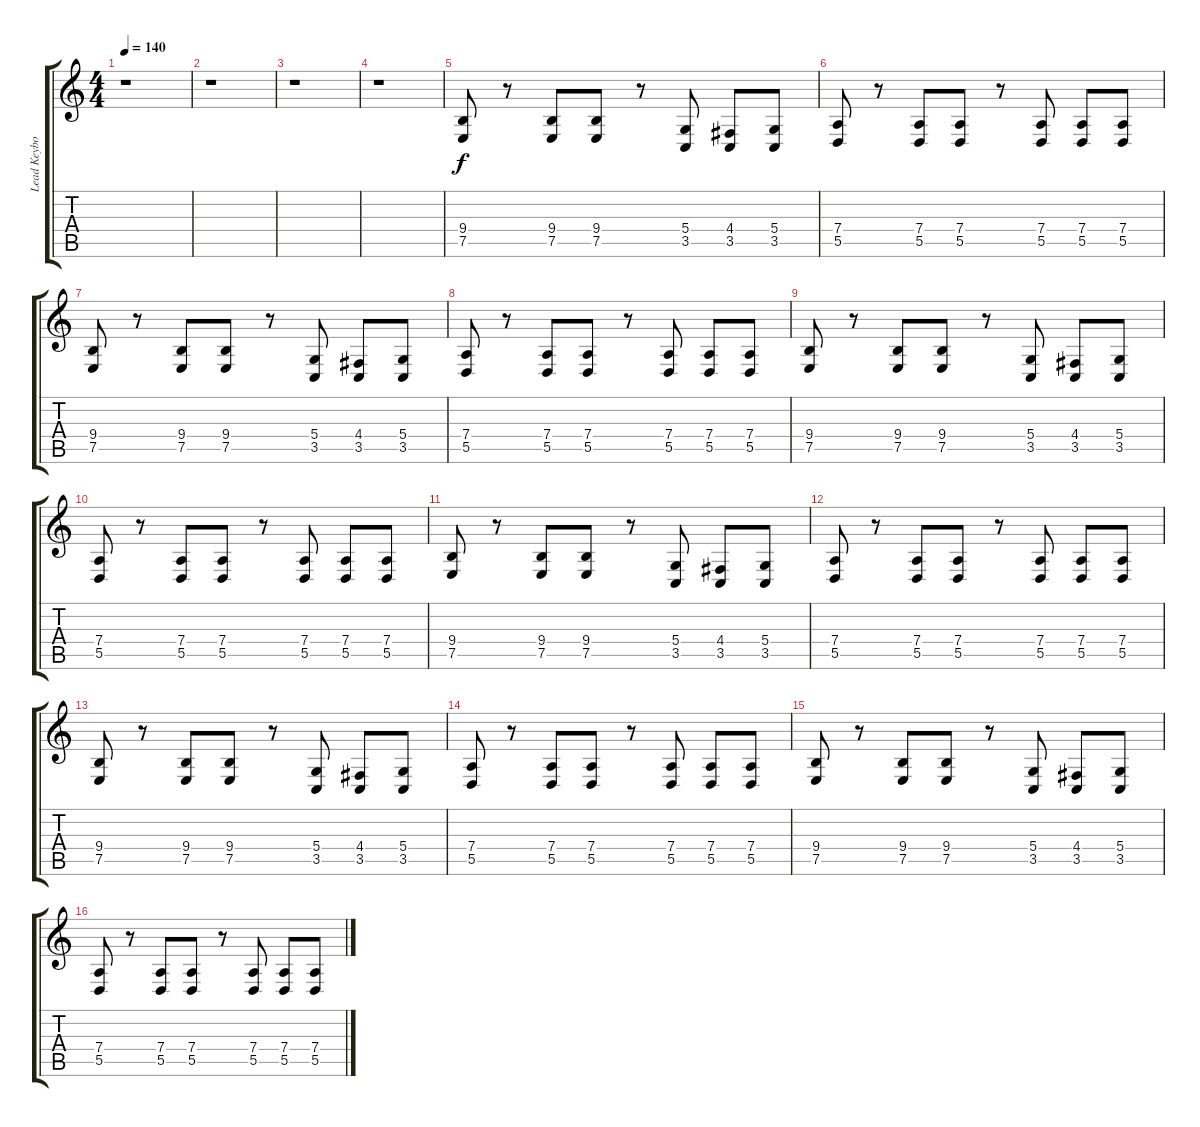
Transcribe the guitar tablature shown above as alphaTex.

\track ("Lead Keyboards" "Lead Keybo") {instrument electricgrandpiano}
\staff {score tabs}
\tuning (E4 B3 G3 D3 A2 E2) {hide}
\ts (4 4)
\tempo 140
\clef g2
\ks c
r.1{dy f} |
r.1 |
r.1 |
r.1 |
(9.4 7.5).8 r.8 (9.4 7.5).8 (9.4 7.5).8 r.8 (5.4 3.5).8 (4.4 3.5).8 (5.4 3.5).8 |
(7.4 5.5).8 r.8 (7.4 5.5).8 (7.4 5.5).8 r.8 (7.4 5.5).8 (7.4 5.5).8 (7.4 5.5).8 |
(9.4 7.5).8 r.8 (9.4 7.5).8 (9.4 7.5).8 r.8 (5.4 3.5).8 (4.4 3.5).8 (5.4 3.5).8 |
(7.4 5.5).8 r.8 (7.4 5.5).8 (7.4 5.5).8 r.8 (7.4 5.5).8 (7.4 5.5).8 (7.4 5.5).8 |
(9.4 7.5).8 r.8 (9.4 7.5).8 (9.4 7.5).8 r.8 (5.4 3.5).8 (4.4 3.5).8 (5.4 3.5).8 |
(7.4 5.5).8 r.8 (7.4 5.5).8 (7.4 5.5).8 r.8 (7.4 5.5).8 (7.4 5.5).8 (7.4 5.5).8 |
(9.4 7.5).8 r.8 (9.4 7.5).8 (9.4 7.5).8 r.8 (5.4 3.5).8 (4.4 3.5).8 (5.4 3.5).8 |
(7.4 5.5).8 r.8 (7.4 5.5).8 (7.4 5.5).8 r.8 (7.4 5.5).8 (7.4 5.5).8 (7.4 5.5).8 |
(9.4 7.5).8 r.8 (9.4 7.5).8 (9.4 7.5).8 r.8 (5.4 3.5).8 (4.4 3.5).8 (5.4 3.5).8 |
(7.4 5.5).8 r.8 (7.4 5.5).8 (7.4 5.5).8 r.8 (7.4 5.5).8 (7.4 5.5).8 (7.4 5.5).8 |
(9.4 7.5).8 r.8 (9.4 7.5).8 (9.4 7.5).8 r.8 (5.4 3.5).8 (4.4 3.5).8 (5.4 3.5).8 |
(7.4 5.5).8 r.8 (7.4 5.5).8 (7.4 5.5).8 r.8 (7.4 5.5).8 (7.4 5.5).8 (7.4 5.5).8
